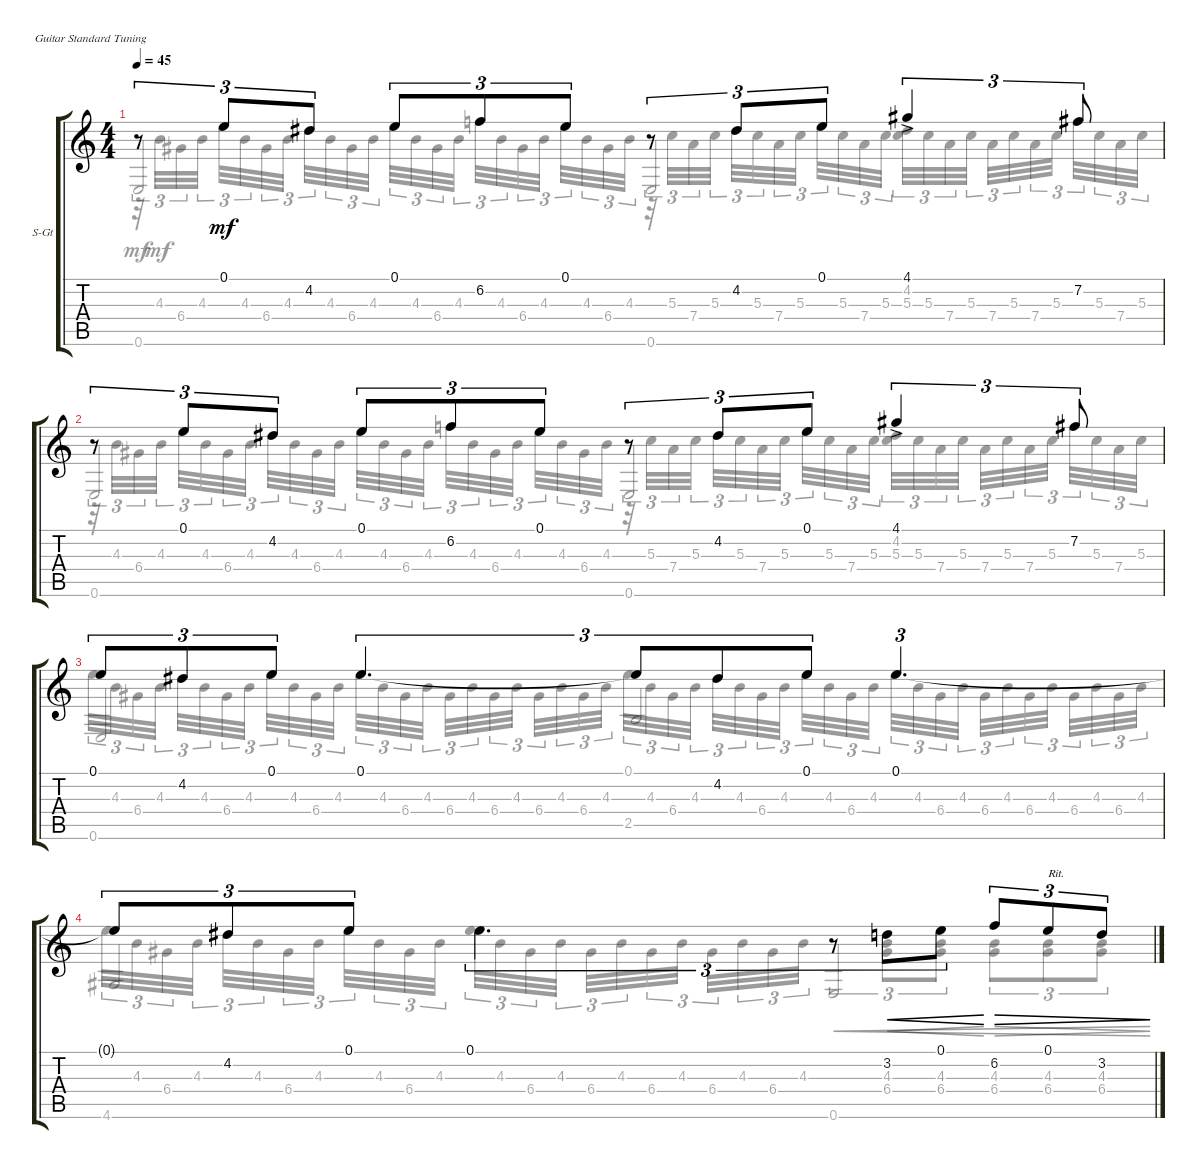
\defaultSystemsLayout 4
\bracketExtendMode groupsimilarinstruments
\firstSystemTrackNameOrientation horizontal
\otherSystemsTrackNameOrientation horizontal
\track ("Acoustic guitar" "S-Gt") {instrument acousticguitarsteel}
\staff {score tabs}
\tuning (E4 B3 G3 D3 A2 E2)
\voice
\ts (4 4)
\tempo 45
\clef g2
\ks c
r.8{tu (3 2) dy mf} 0.1.8{tu (3 2)} 4.2.8{tu (3 2)} 0.1.8{tu (3 2)} 6.2.8{tu (3 2)} 0.1.8{tu (3 2)} r.8{tu (3 2)} 4.2.8{tu (3 2)} 0.1.8{tu (3 2)} 4.1{ac}.4{tu (3 2)} 7.2.8{tu (3 2)} |
r.8{tu (3 2)} 0.1.8{tu (3 2)} 4.2.8{tu (3 2)} 0.1.8{tu (3 2)} 6.2.8{tu (3 2)} 0.1.8{tu (3 2)} r.8{tu (3 2)} 4.2.8{tu (3 2)} 0.1.8{tu (3 2)} 4.1{ac}.4{tu (3 2)} 7.2.8{tu (3 2)} |
0.1.8{tu (3 2)} 4.2.8{tu (3 2)} 0.1.8{tu (3 2)} 0.1.4{d tu (3 2)} 0.1{t}.8{tu (3 2)} 4.2.8{tu (3 2)} 0.1.8{tu (3 2)} 0.1.4{d tu (3 2)} |
0.1{t}.8{tu (3 2)} 4.2.8{tu (3 2)} 0.1.8{tu (3 2)} 0.1.4{d tu (3 2)} r.8{tu (3 2) beam invert beam merge} 3.2.8{tu (3 2) cre beam merge} 0.1.8{tu (3 2) cre} 6.2.8{tu (3 2) dec} 0.1.8{tu (3 2) txt "Rit." dec} 3.2.8{tu (3 2) dec}
\voice
\clef g2
\ottava regular
\simile none
\ks c
0.6.2{dy mf beam invert} 0.6.2{beam invert} |
0.6.2{beam invert} 0.6.2{beam invert} |
0.6.2{beam invert} 2.5.2{beam invert} |
4.6.2{beam invert} 0.6.2{cre beam invert}
\voice
\clef g2
\ottava regular
\simile none
\ks c
r.32{tu (3 2) dy mf} 4.3.32{tu (3 2)} 6.4.32{tu (3 2) beam merge} 4.3.32{tu (3 2) beam split} 0.1.32{tu (3 2)} 4.3.32{tu (3 2) beam merge} 6.4.32{tu (3 2) beam merge} 4.3.32{tu (3 2) beam split} 4.2.32{tu (3 2) beam merge} 4.3.32{tu (3 2)} 6.4.32{tu (3 2)} 4.3.32{tu (3 2)} 0.1.32{tu (3 2)} 4.3.32{tu (3 2)} 6.4.32{tu (3 2) beam merge} 4.3.32{tu (3 2) beam split} 6.2.32{tu (3 2)} 4.3.32{tu (3 2) beam merge} 6.4.32{tu (3 2)} 4.3.32{tu (3 2) beam split} 0.1.32{tu (3 2) beam merge} 4.3.32{tu (3 2)} 6.4.32{tu (3 2)} 4.3.32{tu (3 2)} r.32{tu (3 2)} 5.3.32{tu (3 2)} 7.4.32{tu (3 2) beam merge} 5.3.32{tu (3 2) beam split} 4.2.32{tu (3 2) beam merge} 5.3.32{tu (3 2) beam merge} 7.4.32{tu (3 2)} 5.3.32{tu (3 2) beam split} 0.1.32{tu (3 2) beam merge} 5.3.32{tu (3 2)} 7.4.32{tu (3 2)} 5.3.32{tu (3 2)} (4.2 5.3).32{tu (3 2)} 5.3.32{tu (3 2)} 7.4.32{tu (3 2) beam merge} 5.3.32{tu (3 2) beam split} 7.4.32{tu (3 2)} 5.3.32{tu (3 2) beam merge} 7.4.32{tu (3 2) beam merge} 5.3.32{tu (3 2) beam split} 7.2.32{tu (3 2) beam merge} 5.3.32{tu (3 2)} 7.4.32{tu (3 2)} 5.3.32{tu (3 2)} |
r.32{tu (3 2)} 4.3.32{tu (3 2)} 6.4.32{tu (3 2) beam merge} 4.3.32{tu (3 2) beam split} 0.1.32{tu (3 2)} 4.3.32{tu (3 2) beam merge} 6.4.32{tu (3 2) beam merge} 4.3.32{tu (3 2) beam split} 4.2.32{tu (3 2) beam merge} 4.3.32{tu (3 2)} 6.4.32{tu (3 2)} 4.3.32{tu (3 2)} 0.1.32{tu (3 2)} 4.3.32{tu (3 2)} 6.4.32{tu (3 2) beam merge} 4.3.32{tu (3 2) beam split} 6.2.32{tu (3 2)} 4.3.32{tu (3 2) beam merge} 6.4.32{tu (3 2)} 4.3.32{tu (3 2) beam split} 0.1.32{tu (3 2) beam merge} 4.3.32{tu (3 2)} 6.4.32{tu (3 2)} 4.3.32{tu (3 2)} r.32{tu (3 2)} 5.3.32{tu (3 2)} 7.4.32{tu (3 2) beam merge} 5.3.32{tu (3 2) beam split} 4.2.32{tu (3 2) beam merge} 5.3.32{tu (3 2) beam merge} 7.4.32{tu (3 2)} 5.3.32{tu (3 2) beam split} 0.1.32{tu (3 2) beam merge} 5.3.32{tu (3 2)} 7.4.32{tu (3 2)} 5.3.32{tu (3 2)} (4.2 5.3).32{tu (3 2)} 5.3.32{tu (3 2)} 7.4.32{tu (3 2) beam merge} 5.3.32{tu (3 2) beam split} 7.4.32{tu (3 2)} 5.3.32{tu (3 2) beam merge} 7.4.32{tu (3 2) beam merge} 5.3.32{tu (3 2) beam split} 7.2.32{tu (3 2) beam merge} 5.3.32{tu (3 2)} 7.4.32{tu (3 2)} 5.3.32{tu (3 2)} |
0.1.32{tu (3 2) beam merge} 4.3.32{tu (3 2) beam merge} 6.4.32{tu (3 2) beam merge} 4.3.32{tu (3 2) beam split} 4.2.32{tu (3 2) beam merge} 4.3.32{tu (3 2) beam merge} 6.4.32{tu (3 2) beam merge} 4.3.32{tu (3 2) beam split} 0.1.32{tu (3 2) beam merge} 4.3.32{tu (3 2)} 6.4.32{tu (3 2) beam merge} 4.3.32{tu (3 2) beam split} 0.1.32{tu (3 2)} 4.3.32{tu (3 2)} 6.4.32{tu (3 2) beam merge} 4.3.32{tu (3 2) beam split} 6.4.32{tu (3 2) beam merge} 4.3.32{tu (3 2) beam merge} 6.4.32{tu (3 2)} 4.3.32{tu (3 2) beam split} 6.4.32{tu (3 2) beam merge} 4.3.32{tu (3 2)} 6.4.32{tu (3 2)} 4.3.32{tu (3 2)} 0.1.32{tu (3 2)} 4.3.32{tu (3 2) beam merge} 6.4.32{tu (3 2) beam merge} 4.3.32{tu (3 2) beam split} 4.2.32{tu (3 2) beam merge} 4.3.32{tu (3 2) beam merge} 6.4.32{tu (3 2)} 4.3.32{tu (3 2) beam split} 0.1.32{tu (3 2) beam merge} 4.3.32{tu (3 2) beam merge} 6.4.32{tu (3 2)} 4.3.32{tu (3 2)} 0.1.32{tu (3 2)} 4.3.32{tu (3 2) beam merge} 6.4.32{tu (3 2) beam merge} 4.3.32{tu (3 2) beam split} 6.4.32{tu (3 2)} 4.3.32{tu (3 2) beam merge} 6.4.32{tu (3 2)} 4.3.32{tu (3 2) beam split} 6.4.32{tu (3 2) beam merge} 4.3.32{tu (3 2) beam merge} 6.4.32{tu (3 2)} 4.3.32{tu (3 2)} |
0.1.32{tu (3 2)} 4.3.32{tu (3 2) beam merge} 6.4.32{tu (3 2) beam merge} 4.3.32{tu (3 2) beam split} 4.2.32{tu (3 2) beam merge} 4.3.32{tu (3 2) beam merge} 6.4.32{tu (3 2)} 4.3.32{tu (3 2) beam split} 0.1.32{tu (3 2) beam merge} 4.3.32{tu (3 2) beam merge} 6.4.32{tu (3 2)} 4.3.32{tu (3 2)} 0.1.32{tu (3 2)} 4.3.32{tu (3 2) beam merge} 6.4.32{tu (3 2) beam merge} 4.3.32{tu (3 2) beam split} 6.4.32{tu (3 2)} 4.3.32{tu (3 2) beam merge} 6.4.32{tu (3 2)} 4.3.32{tu (3 2) beam split} 6.4.32{tu (3 2) beam merge} 4.3.32{tu (3 2) beam merge} 6.4.32{tu (3 2)} 4.3.32{tu (3 2)} r.8{tu (3 2)} (4.3 6.4).8{tu (3 2) cre} (4.3 6.4).8{tu (3 2) cre} (4.3 6.4).8{tu (3 2) dec} (4.3 6.4).8{tu (3 2) txt "Rit." dec} (4.3 6.4).8{tu (3 2) dec}
